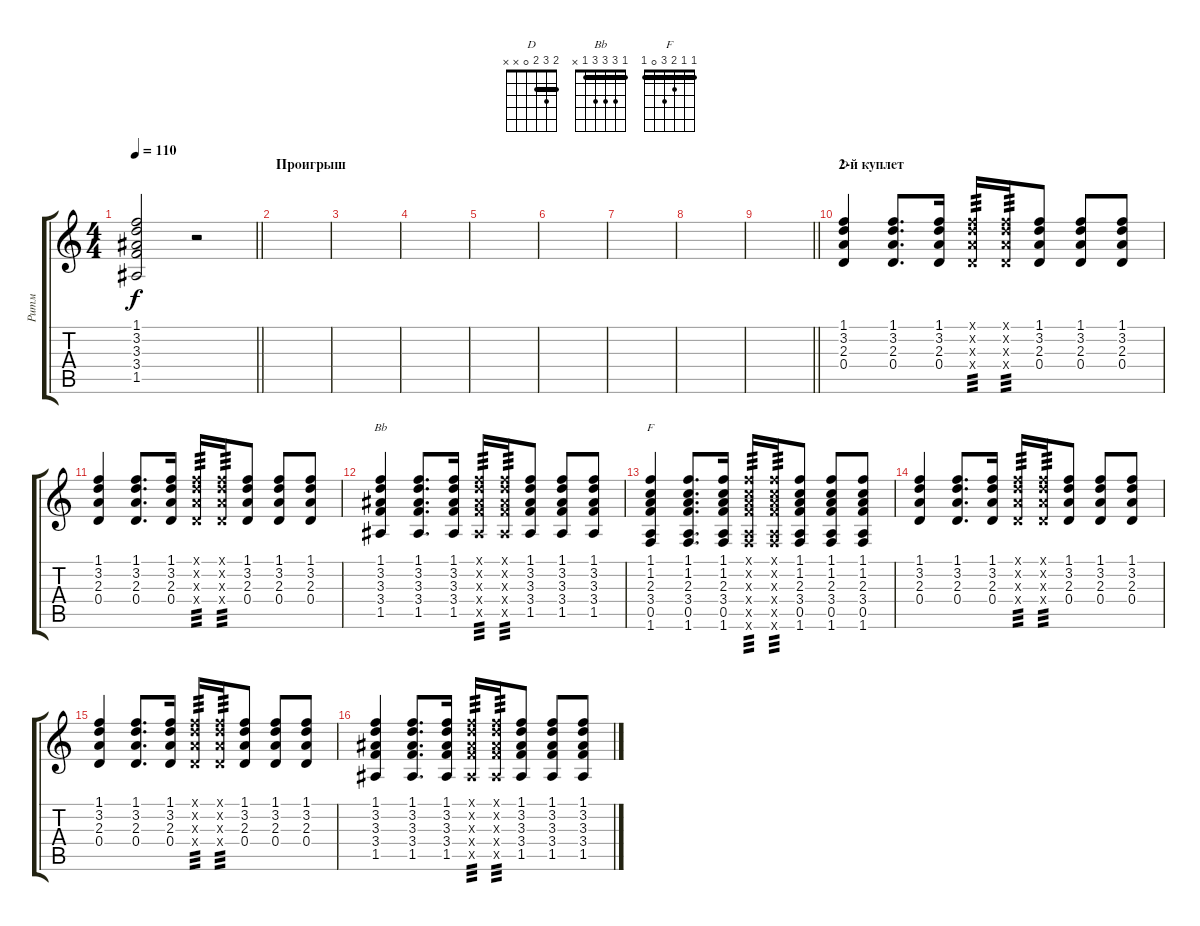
\track ("Ритм" "Ритм") {instrument acousticguitarsteel}
\staff {score tabs}
\tuning (E4 B3 G3 D3 A2 E2) {hide}
\chord ("D" 2 3 2 0 x x) {barre 2}
\chord ("Bb" 1 3 3 3 1 x) {barre 1}
\chord ("F" 1 1 2 3 0 1) {barre 1}
\ts (4 4)
\tempo 110
\clef g2
\barLineRight lightlight
\ks c
(1.1 3.2 3.3 3.4 1.5).2{dy f} r.2 |
\section ("" "Проигрыш")
|
|
|
|
|
|
|
\barLineRight lightlight
|
\section ("" "2-й куплет")
(1.1 3.2 2.3 0.4).4{ch "D"} (1.1 3.2 2.3 0.4).8{d} (1.1 3.2 2.3 0.4).16 (1.1{x} 3.2{x} 2.3{x} 0.4{x}).16{tp 3} (1.1{x} 3.2{x} 2.3{x} 0.4{x}).16{tp 3} (1.1 3.2 2.3 0.4).8 (1.1 3.2 2.3 0.4).8 (1.1 3.2 2.3 0.4).8 |
(1.1 3.2 2.3 0.4).4 (1.1 3.2 2.3 0.4).8{d} (1.1 3.2 2.3 0.4).16 (1.1{x} 3.2{x} 2.3{x} 0.4{x}).16{tp 3} (1.1{x} 3.2{x} 2.3{x} 0.4{x}).16{tp 3} (1.1 3.2 2.3 0.4).8 (1.1 3.2 2.3 0.4).8 (1.1 3.2 2.3 0.4).8 |
(1.1 3.2 3.3 3.4 1.5).4{ch "Bb"} (1.1 3.2 3.3 3.4 1.5).8{d} (1.1 3.2 3.3 3.4 1.5).16 (1.1{x} 3.2{x} 3.3{x} 3.4{x} 1.5{x}).16{tp 3} (1.1{x} 3.2{x} 3.3{x} 3.4{x} 1.5{x}).16{tp 3} (1.1 3.2 3.3 3.4 1.5).8 (1.1 3.2 3.3 3.4 1.5).8 (1.1 3.2 3.3 3.4 1.5).8 |
(1.1 1.2 2.3 3.4 0.5 1.6).4{ch "F"} (1.1 1.2 2.3 3.4 0.5 1.6).8{d} (1.1 1.2 2.3 3.4 0.5 1.6).16 (1.1{x} 1.2{x} 2.3{x} 3.4{x} 0.5{x} 1.6{x}).16{tp 3} (1.1{x} 1.2{x} 2.3{x} 3.4{x} 0.5{x} 1.6{x}).16{tp 3} (1.1 1.2 2.3 3.4 0.5 1.6).8 (1.1 1.2 2.3 3.4 0.5 1.6).8 (1.1 1.2 2.3 3.4 0.5 1.6).8 |
(1.1 3.2 2.3 0.4).4 (1.1 3.2 2.3 0.4).8{d} (1.1 3.2 2.3 0.4).16 (1.1{x} 3.2{x} 2.3{x} 0.4{x}).16{tp 3} (1.1{x} 3.2{x} 2.3{x} 0.4{x}).16{tp 3} (1.1 3.2 2.3 0.4).8 (1.1 3.2 2.3 0.4).8 (1.1 3.2 2.3 0.4).8 |
(1.1 3.2 2.3 0.4).4 (1.1 3.2 2.3 0.4).8{d} (1.1 3.2 2.3 0.4).16 (1.1{x} 3.2{x} 2.3{x} 0.4{x}).16{tp 3} (1.1{x} 3.2{x} 2.3{x} 0.4{x}).16{tp 3} (1.1 3.2 2.3 0.4).8 (1.1 3.2 2.3 0.4).8 (1.1 3.2 2.3 0.4).8 |
(1.1 3.2 3.3 3.4 1.5).4 (1.1 3.2 3.3 3.4 1.5).8{d} (1.1 3.2 3.3 3.4 1.5).16 (1.1{x} 3.2{x} 3.3{x} 3.4{x} 1.5{x}).16{tp 3} (1.1{x} 3.2{x} 3.3{x} 3.4{x} 1.5{x}).16{tp 3} (1.1 3.2 3.3 3.4 1.5).8 (1.1 3.2 3.3 3.4 1.5).8 (1.1 3.2 3.3 3.4 1.5).8
